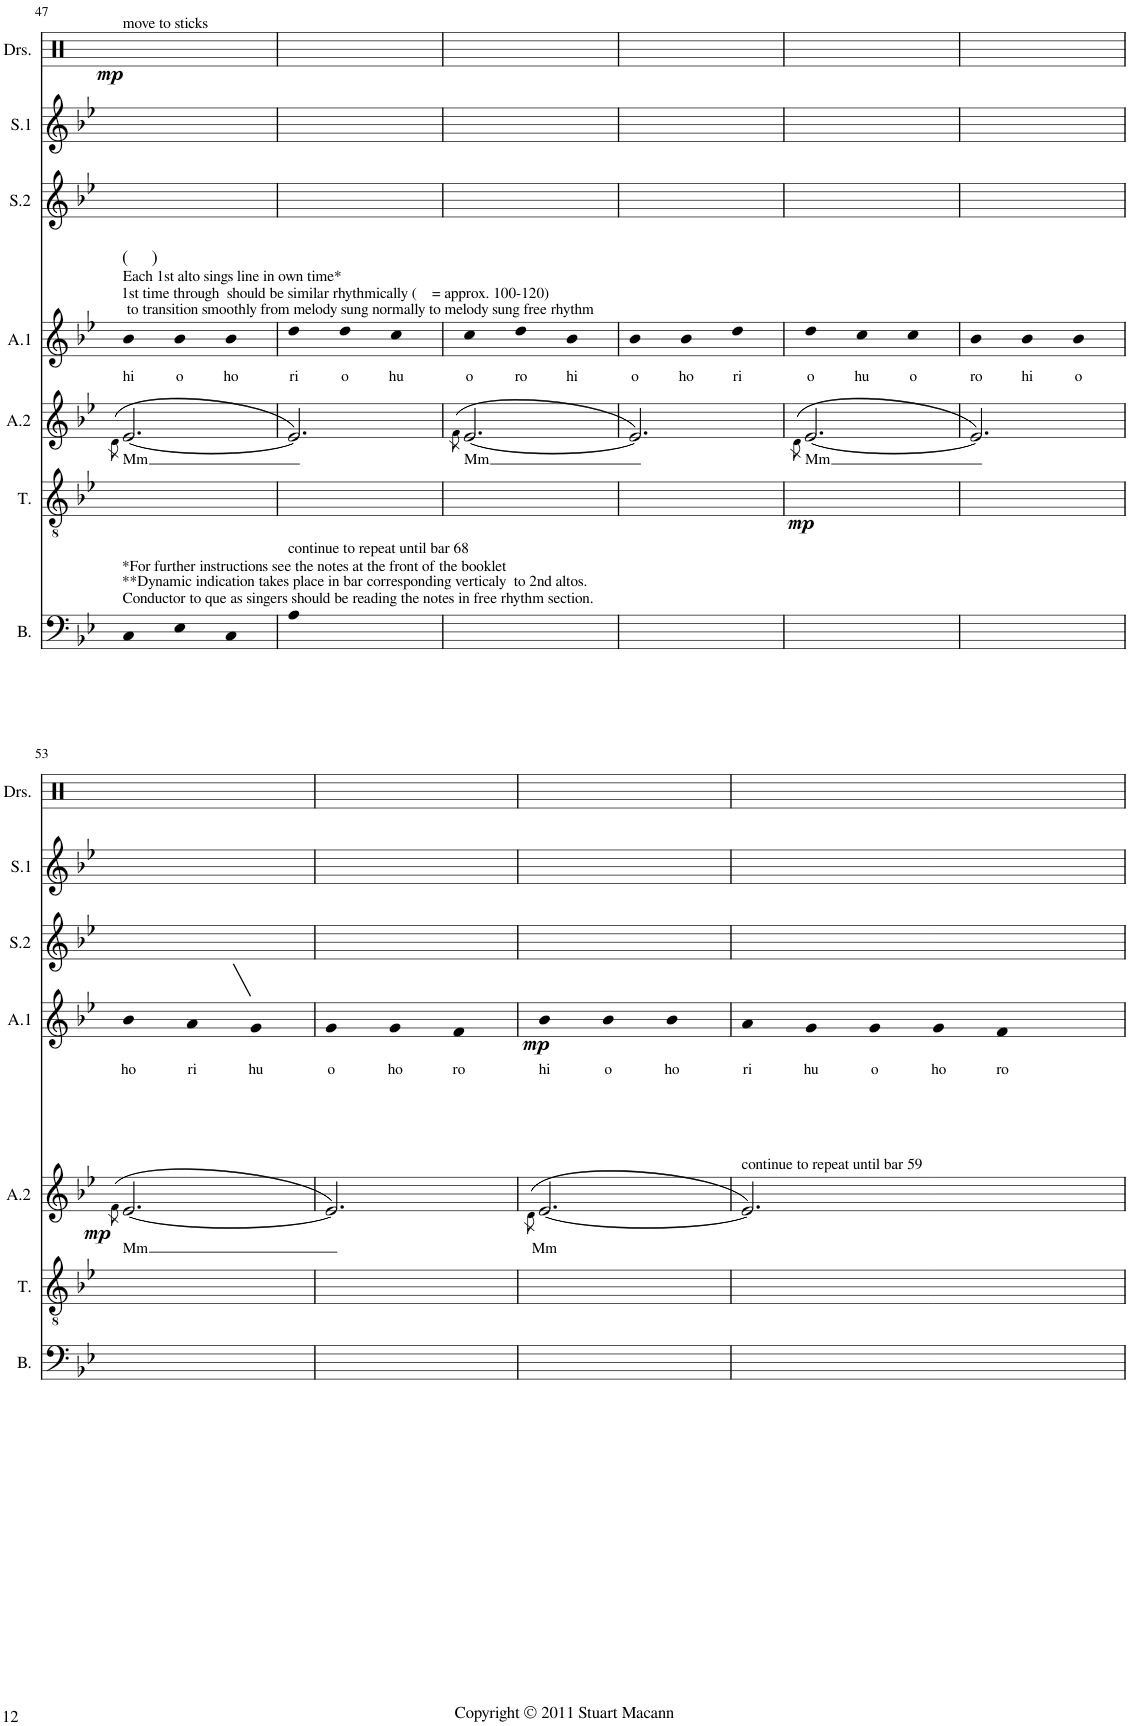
**kern	**kern	**dynam	**kern	**text	**dynam	**kern	**text	**dynam	**kern	**kern	**kern	**dynam
*part7	*part6	*part6	*part5	*part5	*part5	*part4	*part4	*part4	*part3	*part2	*part1	*part1
*staff7	*staff6	*staff6	*staff5	*staff5	*staff5	*staff4	*staff4	*staff4	*staff3	*staff2	*staff1	*staff1
*I"Bass	*I"Tenor	*	*I"2nd Altos	*	*	*I"1st Altos	*	*	*I"2nd Sopranos	*I"1st Sopranos	*I"Drumset	*
*I'B.	*I'T.	*	*I'A.2	*	*	*I'A.1	*	*	*I'S.2	*I'S.1	*I'Drs.	*
!!LO:PB:g=z
*clefF4	*clefGv2	*	*clefG2	*	*	*clefG2	*	*	*clefG2	*clefG2	*clefX	*
*k[b-e-]	*k[b-e-]	*	*k[b-e-]	*	*	*k[b-e-]	*	*	*k[b-e-]	*k[b-e-]	*k[]	*
*M6/8	*M6/8	*	*M6/8	*	*	*M6/8	*	*	*M6/8	*M6/8	*M6/8	*
=47	=47	=47	=47	=47	=47	=47	=47	=47	=47	=47	=47	=47
.	.	.	(8qd\	.	.	.	.	.	.	.	.	.
!	!	!	!	!	!	!	!	!	!	!	!LO:TX:a:t=move to sticks	!
!	!	!	!	!	!	!LO:TX:a:t=Each 1st alto sings line in own time*	!	!	!	!	!	!
!	!	!	!	!	!	!LO:TX:a:t=1st time through  should be similar rhythmically (    = approx. 100-120)	!	!	!	!	!	!
!	!	!	!	!	!	!LO:TX:a:t=to transition smoothly from melody sung normally to melody sung free rhythm	!	!	!	!	!	!
!	!	!	!	!	!	!LO:TX:a:t=(     )	!	!	!	!	!	!
!LO:TX:a:t=**Dynamic indication takes place in bar corresponding verticaly  to 2nd altos.	!	!	!	!	!	!	!	!	!	!	!	!
!LO:TX:a:t=Conductor to que as singers should be reading the notes in free rhythm section.	!	!	!	!	!	!	!	!	!	!	!	!
!LO:TX:a:t=*For further instructions see the notes at the front of the booklet	!	!	!	!	!	!	!	!	!	!	!	!
!	!	!	!	!LO:LY:b	!	!	!LO:LY:b	!	!	!	!	!LO:DY:b
4C	2.ryy	.	[2.e-/	Mm	.	4b-	hi	.	2.ryy	2.ryy	2.ryy	mp
!	!	!	!	!	!	!	!LO:LY:b	!	!	!	!	!
4E-	.	.	.	.	.	4b-	o	.	.	.	.	.
!	!	!	!	!	!	!	!LO:LY:b	!	!	!	!	!
4C	.	.	.	.	.	4b-	ho	.	.	.	.	.
=48	=48	=48	=48	=48	=48	=48	=48	=48	=48	=48	=48	=48
!LO:TX:a:t=continue to repeat until bar 68	!	!	!	!	!	!	!	!	!	!	!	!
!	!	!	!	!	!	!	!LO:LY:b	!	!	!	!	!
4A	2.ryy	.	2.e-/])	.	.	4dd	ri	.	2.ryy	2.ryy	2.ryy	.
!	!	!	!	!	!	!	!LO:LY:b	!	!	!	!	!
2ryy	.	.	.	.	.	4dd	o	.	.	.	.	.
!	!	!	!	!	!	!	!LO:LY:b	!	!	!	!	!
.	.	.	.	.	.	4cc	hu	.	.	.	.	.
=49	=49	=49	=49	=49	=49	=49	=49	=49	=49	=49	=49	=49
.	.	.	(8qf\	.	.	.	.	.	.	.	.	.
!	!	!	!	!LO:LY:b	!	!	!LO:LY:b	!	!	!	!	!
2.ryy	2.ryy	.	[2.e-/	Mm	.	4cc	o	.	2.ryy	2.ryy	2.ryy	.
!	!	!	!	!	!	!	!LO:LY:b	!	!	!	!	!
.	.	.	.	.	.	4dd	ro	.	.	.	.	.
!	!	!	!	!	!	!	!LO:LY:b	!	!	!	!	!
.	.	.	.	.	.	4b-	hi	.	.	.	.	.
=50	=50	=50	=50	=50	=50	=50	=50	=50	=50	=50	=50	=50
!	!	!	!	!	!	!	!LO:LY:b	!	!	!	!	!
2.ryy	2.ryy	.	2.e-/])	.	.	4b-	o	.	2.ryy	2.ryy	2.ryy	.
!	!	!	!	!	!	!	!LO:LY:b	!	!	!	!	!
.	.	.	.	.	.	4b-	ho	.	.	.	.	.
!	!	!	!	!	!	!	!LO:LY:b	!	!	!	!	!
.	.	.	.	.	.	4dd	ri	.	.	.	.	.
=51	=51	=51	=51	=51	=51	=51	=51	=51	=51	=51	=51	=51
.	.	.	(8qd\	.	.	.	.	.	.	.	.	.
!	!	!LO:DY:b	!	!LO:LY:b	!	!	!LO:LY:b	!	!	!	!	!
2.ryy	2.ryy	mp	[2.e-/	Mm	.	4dd	o	.	2.ryy	2.ryy	2.ryy	.
!	!	!	!	!	!	!	!LO:LY:b	!	!	!	!	!
.	.	.	.	.	.	4cc	hu	.	.	.	.	.
!	!	!	!	!	!	!	!LO:LY:b	!	!	!	!	!
.	.	.	.	.	.	4cc	o	.	.	.	.	.
=52	=52	=52	=52	=52	=52	=52	=52	=52	=52	=52	=52	=52
!	!	!	!	!	!	!	!LO:LY:b	!	!	!	!	!
2.ryy	2.ryy	.	2.e-/])	.	.	4b-	ro	.	2.ryy	2.ryy	2.ryy	.
!	!	!	!	!	!	!	!LO:LY:b	!	!	!	!	!
.	.	.	.	.	.	4b-	hi	.	.	.	.	.
!	!	!	!	!	!	!	!LO:LY:b	!	!	!	!	!
.	.	.	.	.	.	4b-	o	.	.	.	.	.
!!LO:LB:g=z
=53	=53	=53	=53	=53	=53	=53	=53	=53	=53	=53	=53	=53
.	.	.	(8qf\	.	.	.	.	.	.	.	.	.
!	!	!	!	!LO:LY:b	!LO:DY:b	!	!LO:LY:b	!	!	!	!	!
2.ryy	2.ryy	.	[2.e-/	Mm	mp	4b-	ho	.	2.ryy	2.ryy	2.ryy	.
!	!	!	!	!	!	!	!LO:LY:b	!	!	!	!	!
.	.	.	.	.	.	4a	ri	.	.	.	.	.
!	!	!	!	!	!	!	!LO:LY:b	!	!	!	!	!
.	.	.	.	.	.	4g	hu	.	.	.	.	.
=54	=54	=54	=54	=54	=54	=54	=54	=54	=54	=54	=54	=54
!	!	!	!	!	!	!	!LO:LY:b	!	!	!	!	!
2.ryy	2.ryy	.	2.e-/])	.	.	4g	o	.	2.ryy	2.ryy	2.ryy	.
!	!	!	!	!	!	!	!LO:LY:b	!	!	!	!	!
.	.	.	.	.	.	4g	ho	.	.	.	.	.
!	!	!	!	!	!	!	!LO:LY:b	!	!	!	!	!
.	.	.	.	.	.	4f	ro	.	.	.	.	.
=55	=55	=55	=55	=55	=55	=55	=55	=55	=55	=55	=55	=55
.	.	.	(8qd\	.	.	.	.	.	.	.	.	.
!	!	!	!	!LO:LY:b	!	!	!LO:LY:b	!LO:DY:b	!	!	!	!
2.ryy	2.ryy	.	[2.e-/	Mm	.	4b-	hi	mp	2.ryy	2.ryy	2.ryy	.
!	!	!	!	!	!	!	!LO:LY:b	!	!	!	!	!
.	.	.	.	.	.	4b-	o	.	.	.	.	.
!	!	!	!	!	!	!	!LO:LY:b	!	!	!	!	!
.	.	.	.	.	.	4b-	ho	.	.	.	.	.
=56	=56	=56	=56	=56	=56	=56	=56	=56	=56	=56	=56	=56
!	!	!	!LO:TX:a:t=continue to repeat until bar 59	!	!	!	!	!	!	!	!	!
!	!	!	!	!	!	!	!LO:LY:b	!	!	!	!	!
2.ryy	2.ryy	.	2.e-/])	.	.	4a	ri	.	2.ryy	2.ryy	2.ryy	.
!	!	!	!	!	!	!	!LO:LY:b	!	!	!	!	!
.	.	.	.	.	.	4g	hu	.	.	.	.	.
!	!	!	!	!	!	!	!LO:LY:b	!	!	!	!	!
.	.	.	.	.	.	4g	o	.	.	.	.	.
=57-	=57-	=57-	=57-	=57-	=57-	=57-	=57-	=57-	=57-	=57-	=57-	=57-
!	!	!	!	!	!	!	!LO:LY:b	!	!	!	!	!
2.ryy	2.ryy	.	2.ryy	.	.	4g	ho	.	2.ryy	2.ryy	2.ryy	.
!	!	!	!	!	!	!	!LO:LY:b	!	!	!	!	!
.	.	.	.	.	.	4f	ro	.	.	.	.	.
.	.	.	.	.	.	4ryy	.	.	.	.	.	.
=	=	=	=	=	=	=	=	=	=	=	=	=
*-	*-	*-	*-	*-	*-	*-	*-	*-	*-	*-	*-	*-
